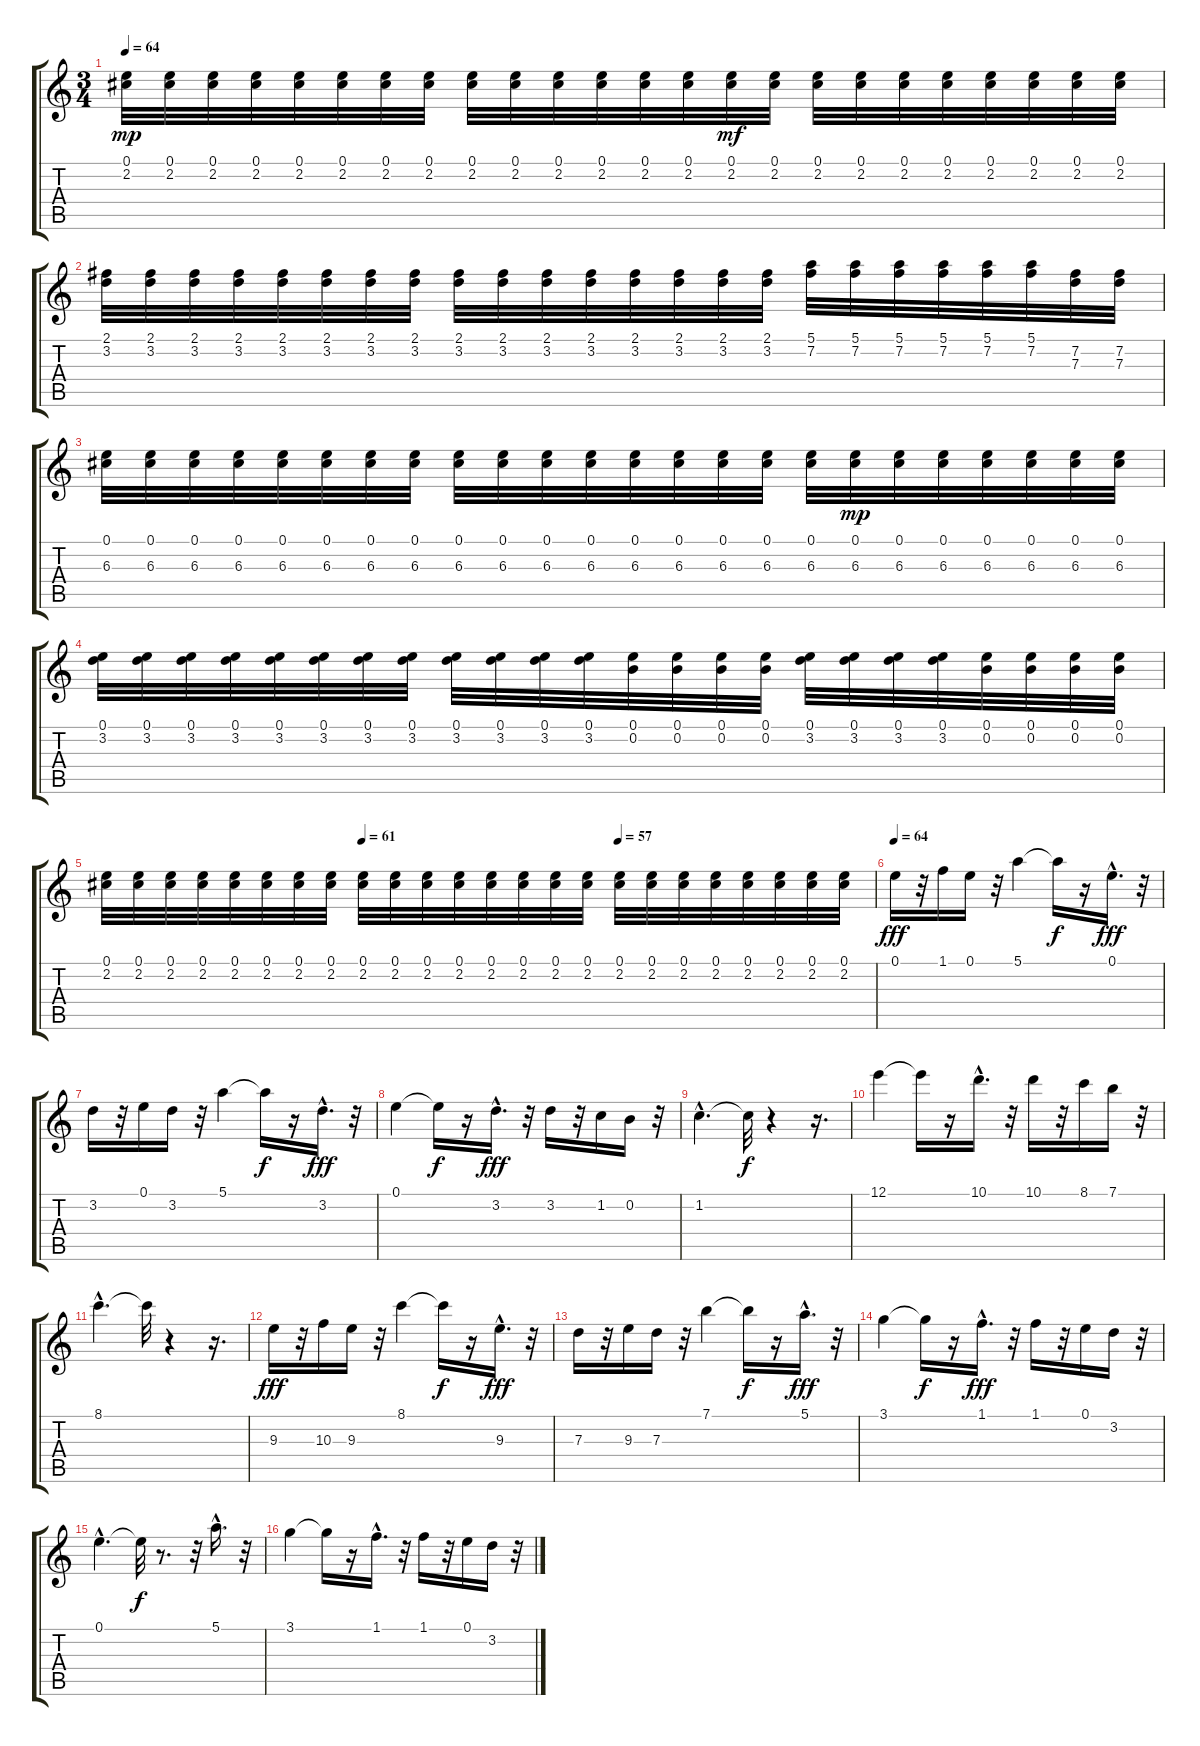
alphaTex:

\track "" {instrument acousticguitarnylon}
\staff {score tabs}
\tuning (E4 B3 G3 D3 A2 E2) {hide}
\ts (3 4)
\tempo 64
\clef g2
\ks c
(0.1 2.2).32{dy mp} (0.1 2.2).32 (0.1 2.2).32 (0.1 2.2).32 (0.1 2.2).32 (0.1 2.2).32 (0.1 2.2).32 (0.1 2.2).32 (0.1 2.2).32 (0.1 2.2).32 (0.1 2.2).32 (0.1 2.2).32 (0.1 2.2).32 (0.1 2.2).32 (0.1 2.2).32{dy mf} (0.1 2.2).32 (0.1 2.2).32 (0.1 2.2).32 (0.1 2.2).32 (0.1 2.2).32 (0.1 2.2).32 (0.1 2.2).32 (0.1 2.2).32 (0.1 2.2).32 |
(2.1 3.2).32 (2.1 3.2).32 (2.1 3.2).32 (2.1 3.2).32 (2.1 3.2).32 (2.1 3.2).32 (2.1 3.2).32 (2.1 3.2).32 (2.1 3.2).32 (2.1 3.2).32 (2.1 3.2).32 (2.1 3.2).32 (2.1 3.2).32 (2.1 3.2).32 (2.1 3.2).32 (2.1 3.2).32 (5.1 7.2).32 (5.1 7.2).32 (5.1 7.2).32 (5.1 7.2).32 (5.1 7.2).32 (5.1 7.2).32 (7.2 7.3).32 (7.2 7.3).32 |
(0.1 6.3).32 (0.1 6.3).32 (0.1 6.3).32 (0.1 6.3).32 (0.1 6.3).32 (0.1 6.3).32 (0.1 6.3).32 (0.1 6.3).32 (0.1 6.3).32 (0.1 6.3).32 (0.1 6.3).32 (0.1 6.3).32 (0.1 6.3).32 (0.1 6.3).32 (0.1 6.3).32 (0.1 6.3).32 (0.1 6.3).32 (0.1 6.3).32{dy mp} (0.1 6.3).32 (0.1 6.3).32 (0.1 6.3).32 (0.1 6.3).32 (0.1 6.3).32 (0.1 6.3).32 |
(0.1 3.2).32 (0.1 3.2).32 (0.1 3.2).32 (0.1 3.2).32 (0.1 3.2).32 (0.1 3.2).32 (0.1 3.2).32 (0.1 3.2).32 (0.1 3.2).32 (0.1 3.2).32 (0.1 3.2).32 (0.1 3.2).32 (0.1 0.2).32 (0.1 0.2).32 (0.1 0.2).32 (0.1 0.2).32 (0.1 3.2).32 (0.1 3.2).32 (0.1 3.2).32 (0.1 3.2).32 (0.1 0.2).32 (0.1 0.2).32 (0.1 0.2).32 (0.1 0.2).32 |
\tempo (61 0.3333333333333333)
\tempo (57 0.6666666666666666)
(0.1 2.2).32 (0.1 2.2).32 (0.1 2.2).32 (0.1 2.2).32 (0.1 2.2).32 (0.1 2.2).32 (0.1 2.2).32 (0.1 2.2).32 (0.1 2.2).32 (0.1 2.2).32 (0.1 2.2).32 (0.1 2.2).32 (0.1 2.2).32 (0.1 2.2).32 (0.1 2.2).32 (0.1 2.2).32 (0.1 2.2).32 (0.1 2.2).32 (0.1 2.2).32 (0.1 2.2).32 (0.1 2.2).32 (0.1 2.2).32 (0.1 2.2).32 (0.1 2.2).32 |
\tempo 64
0.1.16{dy fff} r.32 1.1.16 0.1.16 r.32 5.1.4 5.1{t}.16{dy f} r.16 0.1{hac}.16{d dy fff} r.32 |
3.2.16 r.32 0.1.16 3.2.16 r.32 5.1.4 5.1{t}.16{dy f} r.16 3.2{hac}.16{d dy fff} r.32 |
0.1.4 0.1{t}.16{dy f} r.16 3.2{hac}.16{d dy fff} r.32 3.2.16 r.32 1.2.16 0.2.16 r.32 |
1.2{hac}.4{d} 1.2{t}.32{dy f} r.4 r.16{d} |
12.1.4 12.1{t}.16 r.16 10.1{hac}.16{d} r.32 10.1.16 r.32 8.1.16 7.1.16 r.32 |
8.1{hac}.4{d} 8.1{t}.32 r.4 r.16{d} |
9.3.16{dy fff} r.32 10.3.16 9.3.16 r.32 8.1.4 8.1{t}.16{dy f} r.16 9.3{hac}.16{d dy fff} r.32 |
7.3.16 r.32 9.3.16 7.3.16 r.32 7.1.4 7.1{t}.16{dy f} r.16 5.1{hac}.16{d dy fff} r.32 |
3.1.4 3.1{t}.16{dy f} r.16 1.1{hac}.16{d dy fff} r.32 1.1.16 r.32 0.1.16 3.2.16 r.32 |
0.1{hac}.4{d} 0.1{t}.32{dy f} r.8{d} r.32 5.1{hac}.16{d} r.32 |
3.1.4 3.1{t}.16 r.16 1.1{hac}.16{d} r.32 1.1.16 r.32 0.1.16 3.2.16 r.32
